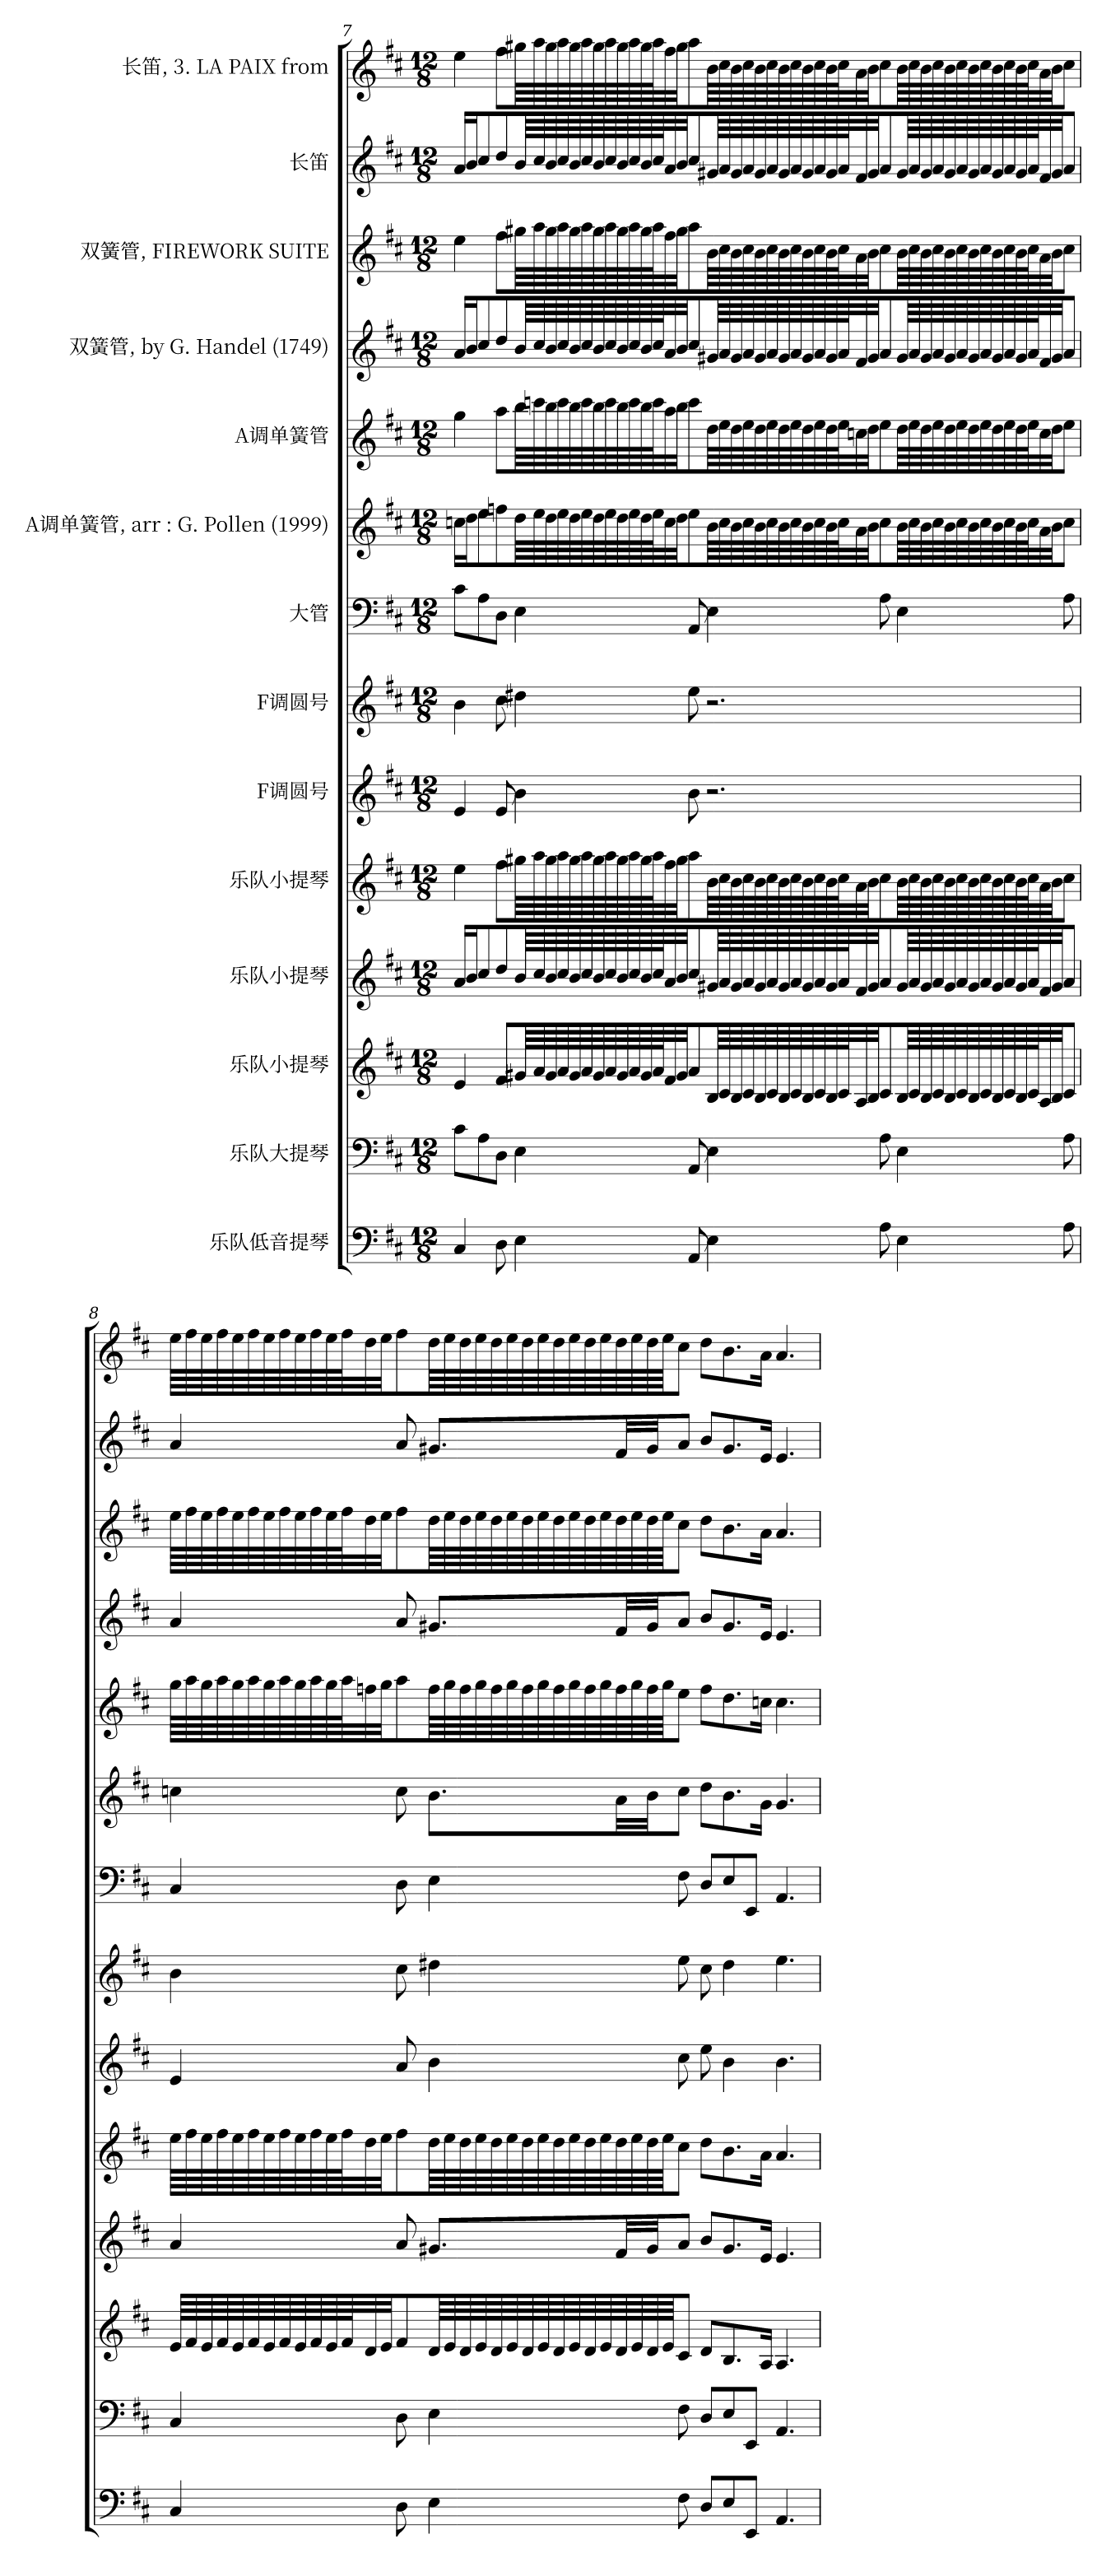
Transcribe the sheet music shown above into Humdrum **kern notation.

**kern	**kern	**kern	**kern	**kern	**kern	**kern	**kern	**kern	**kern	**kern	**kern	**kern	**kern
*part14	*part13	*part12	*part11	*part10	*part9	*part8	*part7	*part6	*part5	*part4	*part3	*part2	*part1
*staff14	*staff13	*staff12	*staff11	*staff10	*staff9	*staff8	*staff7	*staff6	*staff5	*staff4	*staff3	*staff2	*staff1
*I"乐队低音提琴	*I"乐队大提琴	*I"乐队小提琴	*I"乐队小提琴	*I"乐队小提琴	*I"F调圆号	*I"F调圆号	*I"大管	*I"A调单簧管, arr : G. Pollen (1999)	*I"A调单簧管	*I"双簧管, by G. Handel (1749)	*I"双簧管, FIREWORK SUITE	*I"长笛	*I"长笛, 3. LA PAIX from
!!LO:PB:g=z
*clefF4	*clefF4	*clefG2	*clefG2	*clefG2	*clefG2	*clefG2	*clefF4	*clefG2	*clefG2	*clefG2	*clefG2	*clefG2	*clefG2
*ITrd7c12	*	*	*	*	*ITrd4c7	*ITrd4c7	*	*ITrd2c3	*ITrd2c3	*	*	*	*
*k[f#c#]	*k[f#c#]	*k[f#c#]	*k[f#c#]	*k[f#c#]	*k[f#]	*k[f#]	*k[f#c#]	*k[f#c#g#d#a#]	*k[f#c#g#d#a#]	*k[f#c#]	*k[f#c#]	*k[f#c#]	*k[f#c#]
*M12/8	*M12/8	*M12/8	*M12/8	*M12/8	*M12/8	*M12/8	*M12/8	*M12/8	*M12/8	*M12/8	*M12/8	*M12/8	*M12/8
*MM54	*MM54	*MM54	*MM54	*MM54	*MM54	*MM54	*MM54	*MM54	*MM54	*MM54	*MM54	*MM54	*MM54
=7	=7	=7	=7	=7	=7	=7	=7	=7	=7	=7	=7	=7	=7
4CC#/	8c#\L	4e/	16a/LL	4ee\	4A/	4e\	8c#\L	16an\LL	4ee\	16a/LL	4ee\	16a/LL	4ee\
.	.	.	16b/J	.	.	.	.	16b\J	.	16b/J	.	16b/J	.
.	8A\	.	8cc#/	.	.	.	8A\	8cc#\	.	8cc#/	.	8cc#/	.
8DD\	8D\J	8f#/L	8dd/	8ff#\L	8A/	8f#\	8D\J	8ddn\	8ff#\L	8dd/	8ff#\L	8dd/	8ff#\L
4EE\	4E\	64g#X/LLL	64b/LLL	64gg#X\LLL	4e\	4g#X\	4E\	64b\LLL	64gg#\LLL	64b/LLL	64gg#X\LLL	64b/LLL	64gg#X\LLL
.	.	64a/	64cc#/	64aa\	.	.	.	64cc#\	64aan\	64cc#/	64aa\	64cc#/	64aa\
.	.	64g#/	64b/	64gg#\	.	.	.	64b\	64gg#\	64b/	64gg#\	64b/	64gg#\
.	.	64a/	64cc#/	64aa\	.	.	.	64cc#\	64aa\	64cc#/	64aa\	64cc#/	64aa\
.	.	64g#/	64b/	64gg#\	.	.	.	64b\	64gg#\	64b/	64gg#\	64b/	64gg#\
.	.	64a/	64cc#/	64aa\	.	.	.	64cc#\	64aa\	64cc#/	64aa\	64cc#/	64aa\
.	.	64g#/	64b/	64gg#\	.	.	.	64b\	64gg#\	64b/	64gg#\	64b/	64gg#\
.	.	64a/	64cc#/	64aa\	.	.	.	64cc#\	64aa\	64cc#/	64aa\	64cc#/	64aa\
.	.	64g#/	64b/	64gg#\	.	.	.	64b\	64gg#\	64b/	64gg#\	64b/	64gg#\
.	.	64a/	64cc#/	64aa\	.	.	.	64cc#\	64aa\	64cc#/	64aa\	64cc#/	64aa\
.	.	64g#/	64b/	64gg#\	.	.	.	64b\	64gg#\	64b/	64gg#\	64b/	64gg#\
.	.	64a/J	64cc#/J	64aa\J	.	.	.	64cc#\J	64aa\J	64cc#/J	64aa\J	64cc#/J	64aa\J
.	.	32f#/	32a/	32ff#\	.	.	.	32a\	32ff#\	32a/	32ff#\	32a/	32ff#\
.	.	32g#/JJ	32b/JJ	32gg#\JJ	.	.	.	32b\JJ	32gg#\JJ	32b/JJ	32gg#\JJ	32b/JJ	32gg#\JJ
8AAA/	8AA/	8a/	8cc#/	8aa\	8e\	8a\	8AA/	8cc#\	8aa\	8cc#/	8aa\	8cc#/	8aa\
*	*	*	*	*	*	*	*	*	*	*	*	*	*MM48
4EE\	4E\	64B/LLL	64g#X/LLL	64b\LLL	2.r	2.r	4E\	64g#\LLL	64b\LLL	64g#X/LLL	64b\LLL	64g#X/LLL	64b\LLL
.	.	64c#/	64a/	64cc#\	.	.	.	64a\	64cc#\	64a/	64cc#\	64a/	64cc#\
.	.	64B/	64g#/	64b\	.	.	.	64g#\	64b\	64g#/	64b\	64g#/	64b\
.	.	64c#/	64a/	64cc#\	.	.	.	64a\	64cc#\	64a/	64cc#\	64a/	64cc#\
.	.	64B/	64g#/	64b\	.	.	.	64g#\	64b\	64g#/	64b\	64g#/	64b\
.	.	64c#/	64a/	64cc#\	.	.	.	64a\	64cc#\	64a/	64cc#\	64a/	64cc#\
.	.	64B/	64g#/	64b\	.	.	.	64g#\	64b\	64g#/	64b\	64g#/	64b\
.	.	64c#/	64a/	64cc#\	.	.	.	64a\	64cc#\	64a/	64cc#\	64a/	64cc#\
.	.	64B/	64g#/	64b\	.	.	.	64g#\	64b\	64g#/	64b\	64g#/	64b\
.	.	64c#/	64a/	64cc#\	.	.	.	64a\	64cc#\	64a/	64cc#\	64a/	64cc#\
.	.	64B/	64g#/	64b\	.	.	.	64g#\	64b\	64g#/	64b\	64g#/	64b\
.	.	64c#/J	64a/J	64cc#\J	.	.	.	64a\J	64cc#\J	64a/J	64cc#\J	64a/J	64cc#\J
.	.	32A/	32f#/	32a\	.	.	.	32f#\	32an\	32f#/	32a\	32f#/	32a\
.	.	32B/JJ	32g#/JJ	32b\JJ	.	.	.	32g#\JJ	32b\JJ	32g#/JJ	32b\JJ	32g#/JJ	32b\JJ
8AA\	8A\	8c#/	8a/	8cc#\	.	.	8A\	8a\	8cc#\	8a/	8cc#\	8a/	8cc#\
*	*	*	*	*	*	*	*	*	*	*	*	*	*MM44
4EE\	4E\	64B/LLL	64g#/LLL	64b\LLL	.	.	4E\	64g#\LLL	64b\LLL	64g#/LLL	64b\LLL	64g#/LLL	64b\LLL
.	.	64c#/	64a/	64cc#\	.	.	.	64a\	64cc#\	64a/	64cc#\	64a/	64cc#\
.	.	64B/	64g#/	64b\	.	.	.	64g#\	64b\	64g#/	64b\	64g#/	64b\
.	.	64c#/	64a/	64cc#\	.	.	.	64a\	64cc#\	64a/	64cc#\	64a/	64cc#\
.	.	64B/	64g#/	64b\	.	.	.	64g#\	64b\	64g#/	64b\	64g#/	64b\
.	.	64c#/	64a/	64cc#\	.	.	.	64a\	64cc#\	64a/	64cc#\	64a/	64cc#\
.	.	64B/	64g#/	64b\	.	.	.	64g#\	64b\	64g#/	64b\	64g#/	64b\
.	.	64c#/	64a/	64cc#\	.	.	.	64a\	64cc#\	64a/	64cc#\	64a/	64cc#\
.	.	64B/	64g#/	64b\	.	.	.	64g#\	64b\	64g#/	64b\	64g#/	64b\
.	.	64c#/	64a/	64cc#\	.	.	.	64a\	64cc#\	64a/	64cc#\	64a/	64cc#\
.	.	64B/	64g#/	64b\	.	.	.	64g#\	64b\	64g#/	64b\	64g#/	64b\
.	.	64c#/J	64a/J	64cc#\J	.	.	.	64a\J	64cc#\J	64a/J	64cc#\J	64a/J	64cc#\J
.	.	32A/	32f#/	32a\	.	.	.	32f#\	32a\	32f#/	32a\	32f#/	32a\
.	.	32B/JJ	32g#/JJ	32b\JJ	.	.	.	32g#\JJ	32b\JJ	32g#/JJ	32b\JJ	32g#/JJ	32b\JJ
*	*	*	*	*	*	*	*	*	*	*	*	*	*MM48
8AA\	8A\	8c#/J	8a/J	8cc#\J	.	.	8A\	8a\J	8cc#\J	8a/J	8cc#\J	8a/J	8cc#\J
!!LO:PB:g=z
=8	=8	=8	=8	=8	=8	=8	=8	=8	=8	=8	=8	=8	=8
*	*	*	*	*	*	*	*	*	*	*	*	*	*MM52
4CC#/	4C#/	64e/LLLL	4a/	64ee\LLLL	4A/	4e\	4C#/	4an\	64ee\LLLL	4a/	64ee\LLLL	4a/	64ee\LLLL
.	.	64f#/	.	64ff#\	.	.	.	.	64ff#\	.	64ff#\	.	64ff#\
.	.	64e/	.	64ee\	.	.	.	.	64ee\	.	64ee\	.	64ee\
.	.	64f#/	.	64ff#\	.	.	.	.	64ff#\	.	64ff#\	.	64ff#\
.	.	64e/	.	64ee\	.	.	.	.	64ee\	.	64ee\	.	64ee\
.	.	64f#/	.	64ff#\	.	.	.	.	64ff#\	.	64ff#\	.	64ff#\
.	.	64e/	.	64ee\	.	.	.	.	64ee\	.	64ee\	.	64ee\
.	.	64f#/	.	64ff#\	.	.	.	.	64ff#\	.	64ff#\	.	64ff#\
.	.	64e/	.	64ee\	.	.	.	.	64ee\	.	64ee\	.	64ee\
.	.	64f#/	.	64ff#\	.	.	.	.	64ff#\	.	64ff#\	.	64ff#\
.	.	64e/	.	64ee\	.	.	.	.	64ee\	.	64ee\	.	64ee\
.	.	64f#/J	.	64ff#\J	.	.	.	.	64ff#\J	.	64ff#\J	.	64ff#\J
.	.	32d/	.	32dd\	.	.	.	.	32ddn\	.	32dd\	.	32dd\
.	.	32e/JJ	.	32ee\JJ	.	.	.	.	32ee\JJ	.	32ee\JJ	.	32ee\JJ
8DD\	8D\	8f#/	8a/	8ff#\	8d/	8f#\	8D\	8a\	8ff#\	8a/	8ff#\	8a/	8ff#\
*	*	*	*	*	*	*	*	*	*	*	*	*	*MM50
4EE\	4E\	64d/LLL	8.g#X/L	64dd\LLL	4e\	4g#X\	4E\	8.g#\L	64dd\LLL	8.g#X/L	64dd\LLL	8.g#X/L	64dd\LLL
.	.	64e/	.	64ee\	.	.	.	.	64ee\	.	64ee\	.	64ee\
.	.	64d/	.	64dd\	.	.	.	.	64dd\	.	64dd\	.	64dd\
.	.	64e/	.	64ee\	.	.	.	.	64ee\	.	64ee\	.	64ee\
.	.	64d/	.	64dd\	.	.	.	.	64dd\	.	64dd\	.	64dd\
.	.	64e/	.	64ee\	.	.	.	.	64ee\	.	64ee\	.	64ee\
.	.	64d/	.	64dd\	.	.	.	.	64dd\	.	64dd\	.	64dd\
.	.	64e/	.	64ee\	.	.	.	.	64ee\	.	64ee\	.	64ee\
.	.	64d/	.	64dd\	.	.	.	.	64dd\	.	64dd\	.	64dd\
.	.	64e/	.	64ee\	.	.	.	.	64ee\	.	64ee\	.	64ee\
.	.	64d/	.	64dd\	.	.	.	.	64dd\	.	64dd\	.	64dd\
.	.	64e/	.	64ee\	.	.	.	.	64ee\	.	64ee\	.	64ee\
.	.	64d/	32f#/LL	64dd\	.	.	.	32f#\LL	64dd\	32f#/LL	64dd\	32f#/LL	64dd\
.	.	64e/	.	64ee\	.	.	.	.	64ee\	.	64ee\	.	64ee\
.	.	64d/	32g#/JJ	64dd\	.	.	.	32g#\JJ	64dd\	32g#/JJ	64dd\	32g#/JJ	64dd\
.	.	64e/JJJ	.	64ee\JJJ	.	.	.	.	64ee\JJJ	.	64ee\JJJ	.	64ee\JJJ
8FF#\	8F#\	8c#/J	8a/J	8cc#\J	8f#\	8a\	8F#\	8a\J	8cc#\J	8a/J	8cc#\J	8a/J	8cc#\J
*	*	*	*	*	*	*	*	*	*	*	*	*	*MM48
8DD/L	8D/L	8d/L	8b/L	8dd\L	8a\	8f#\	8D/L	8b\L	8dd\L	8b/L	8dd\L	8b/L	8dd\L
*	*	*	*	*	*	*	*	*	*	*	*	*	*MM44
8EE/	8E/	8.B/	8.g#/	8.b\	4e\	4g#\	8E/	8.g#\	8.b\	8.g#/	8.b\	8.g#/	8.b\
8EEE/J	8EE/J	.	.	.	.	.	8EE/J	.	.	.	.	.	.
*	*	*	*	*	*	*	*	*	*	*	*	*	*MM40
.	.	16A/Jk	16e/Jk	16a\Jk	.	.	.	16e\Jk	16an\Jk	16e/Jk	16a\Jk	16e/Jk	16a\Jk
*	*	*	*	*	*	*	*	*	*	*	*	*	*MM36
4.AAA/	4.AA/	4.A/	4.e/	4.a/	4.e\	4.a\	4.AA/	4.e/	4.a\	4.e/	4.a/	4.e/	4.a/
=	=	=	=	=	=	=	=	=	=	=	=	=	=
*-	*-	*-	*-	*-	*-	*-	*-	*-	*-	*-	*-	*-	*-
